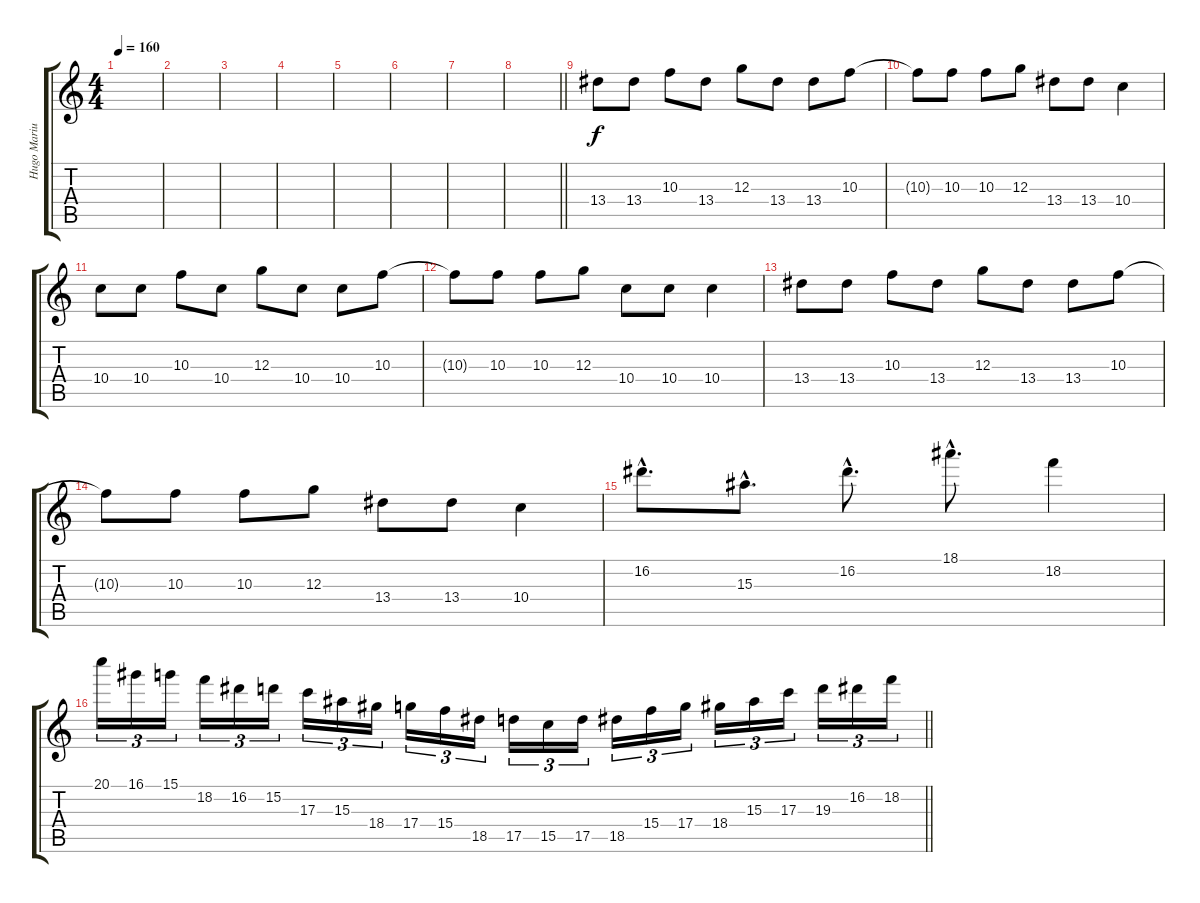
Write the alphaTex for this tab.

\track ("Hugo Mariutti" "Hugo Mariu") {instrument distortionguitar}
\staff {score tabs}
\tuning (E4 B3 G3 D3 A2 E2) {hide}
\ts (4 4)
\tempo 160
\clef g2
\ks c
|
|
|
|
|
|
|
\barLineRight lightlight
|
13.4.8{volume 16} 13.4.8 10.3.8 13.4.8 12.3.8 13.4.8 13.4.8 10.3.8 |
10.3{t}.8 10.3.8 10.3.8 12.3.8 13.4.8 13.4.8 10.4.4 |
10.4.8 10.4.8 10.3.8 10.4.8 12.3.8 10.4.8 10.4.8 10.3.8 |
10.3{t}.8 10.3.8 10.3.8 12.3.8 10.4.8 10.4.8 10.4.4 |
13.4.8 13.4.8 10.3.8 13.4.8 12.3.8 13.4.8 13.4.8 10.3.8 |
10.3{t}.8 10.3.8 10.3.8 12.3.8 13.4.8 13.4.8 10.4.4 |
16.2{hac}.8{d} 15.3{hac}.8{d} 16.2{hac}.8{d} 18.1{hac}.8{d} 18.2.4 |
\barLineRight lightlight
20.1.16{tu (3 2)} 16.1.16{tu (3 2)} 15.1.16{tu (3 2)} 18.2.16{tu (3 2)} 16.2.16{tu (3 2)} 15.2.16{tu (3 2)} 17.3.16{tu (3 2)} 15.3.16{tu (3 2)} 18.4.16{tu (3 2)} 17.4.16{tu (3 2)} 15.4.16{tu (3 2)} 18.5.16{tu (3 2)} 17.5.16{tu (3 2)} 15.5.16{tu (3 2)} 17.5.16{tu (3 2)} 18.5.16{tu (3 2)} 15.4.16{tu (3 2)} 17.4.16{tu (3 2)} 18.4.16{tu (3 2)} 15.3.16{tu (3 2)} 17.3.16{tu (3 2)} 19.3.16{tu (3 2)} 16.2.16{tu (3 2)} 18.2.16{tu (3 2)}
